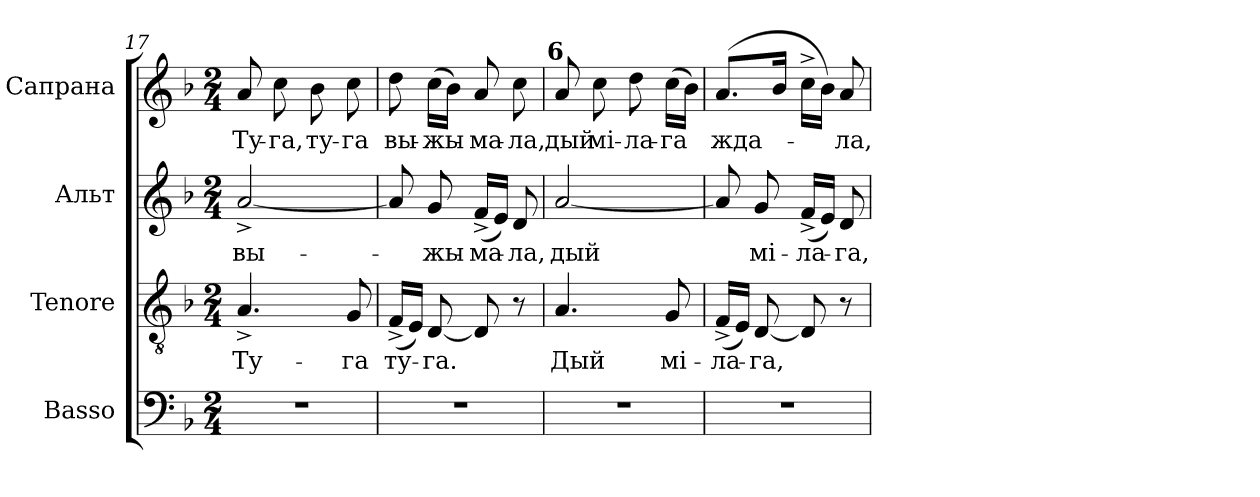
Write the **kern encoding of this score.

**kern	**kern	**text	**kern	**text	**kern	**text
*part4	*part3	*part3	*part2	*part2	*part1	*part1
*staff4	*staff3	*staff3	*staff2	*staff2	*staff1	*staff1
*I"Basso	*I"Tenore	*	*I"Альт	*	*I"Сапрана	*
*I'B.	*I'T.	*	*	*	*	*
*clefF4	*clefGv2	*	*clefG2	*	*clefG2	*
*	*ITrd7c12	*	*	*	*	*
*k[b-]	*k[b-]	*	*k[b-]	*	*k[b-]	*
*d:	*d:	*	*d:	*	*d:	*
*M2/4	*M2/4	*	*M2/4	*	*M2/4	*
=17	=17	=17	=17	=17	=17	=17
!LO:N:vis=1	!	!	!	!	!	!
!	!	!LO:LY:b:color=#000000	!	!	!	!
!	!	!	!	!LO:LY:b:color=#000000	!	!
!	!	!	!	!	!	!LO:LY:b:color=#000000
2r	4.AA^i/	Ту-	[<2a^i/	вы-	8ai/	Ту-
!	!	!	!	!	!	!LO:LY:b:color=#000000
.	.	.	.	.	8cci\	-га,
!	!	!	!	!	!	!LO:LY:b:color=#000000
.	.	.	.	.	8b-i\	ту-
!	!	!LO:LY:b:color=#000000	!	!	!	!
!	!	!	!	!	!	!LO:LY:b:color=#000000
.	8GGi/	-га	.	.	8cci\	-га
=18	=18	=18	=18	=18	=18	=18
!LO:N:vis=1	!	!	!	!	!	!
!	!	!LO:LY:b:color=#000000	!	!	!	!
!	!	!	!	!	!	!LO:LY:b:color=#000000
2r	(16FF^i/LL	ту-	8ai/]	.	8ddi\	вы-
.	16EEi/JJ)	.	.	.	.	.
!	!	!LO:LY:b:color=#000000	!	!	!	!
!	!	!	!	!LO:LY:b:color=#000000	!	!
!	!	!	!	!	!	!LO:LY:b:color=#000000
.	[<8DDi/	-га.	8gi/	-жы-	(16cci\LL	-жы-
.	.	.	.	.	16b-i\JJ)	.
!	!	!	!	!LO:LY:b:color=#000000	!	!
!	!	!	!	!	!	!LO:LY:b:color=#000000
.	8DDi/]	.	(16f^i/LL	-ма-	8ai/	-ма-
.	.	.	16ei/JJ)	.	.	.
!	!	!	!	!LO:LY:b:color=#000000	!	!
!	!	!	!	!	!	!LO:LY:b:color=#000000
.	8r	.	8di/	-ла,	8cci\	-ла,
=19	=19	=19	=19	=19	=19	=19
!LO:N:vis=1	!	!	!	!	!	!
!	!	!LO:LY:b:color=#000000	!	!	!	!
!	!	!	!	!LO:LY:b:color=#000000	!	!
!	!	!	!	!	!LO:TX:a:B:cj:t=6	!
!	!	!	!	!	!	!LO:LY:b:color=#000000
2r	4.AAi/	Дый	[<2ai/	дый	8ai/	дый
!	!	!	!	!	!	!LO:LY:b:color=#000000
.	.	.	.	.	8cci\	мі-
!	!	!	!	!	!	!LO:LY:b:color=#000000
.	.	.	.	.	8ddi\	-ла-
!	!	!LO:LY:b:color=#000000	!	!	!	!
!	!	!	!	!	!	!LO:LY:b:color=#000000
.	8GGi/	мі-	.	.	(16cci\LL	-га
.	.	.	.	.	16b-i\JJ)	.
=20	=20	=20	=20	=20	=20	=20
!LO:N:vis=1	!	!	!	!	!	!
!	!	!LO:LY:b:color=#000000	!	!	!	!
!	!	!	!	!	!	!LO:LY:b:color=#000000
2r	(16FF^i/LL	-ла-	8ai/]	.	(8.ai/L	жда-
.	16EEi/JJ)	.	.	.	.	.
!	!	!LO:LY:b:color=#000000	!	!	!	!
!	!	!	!	!LO:LY:b:color=#000000	!	!
.	[<8DDi/	-га,	8gi/	мі-	.	.
.	.	.	.	.	16b-i/Jk	.
!	!	!	!	!LO:LY:b:color=#000000	!	!
.	8DDi/]	.	(16f^i/LL	-ла-	16cc^i\LL	.
.	.	.	16ei/JJ)	.	16b-i\JJ)	.
!	!	!	!	!LO:LY:b:color=#000000	!	!
!	!	!	!	!	!	!LO:LY:b:color=#000000
.	8r	.	8di/	-га,	8ai/	-ла,
=	=	=	=	=	=	=
*-	*-	*-	*-	*-	*-	*-
